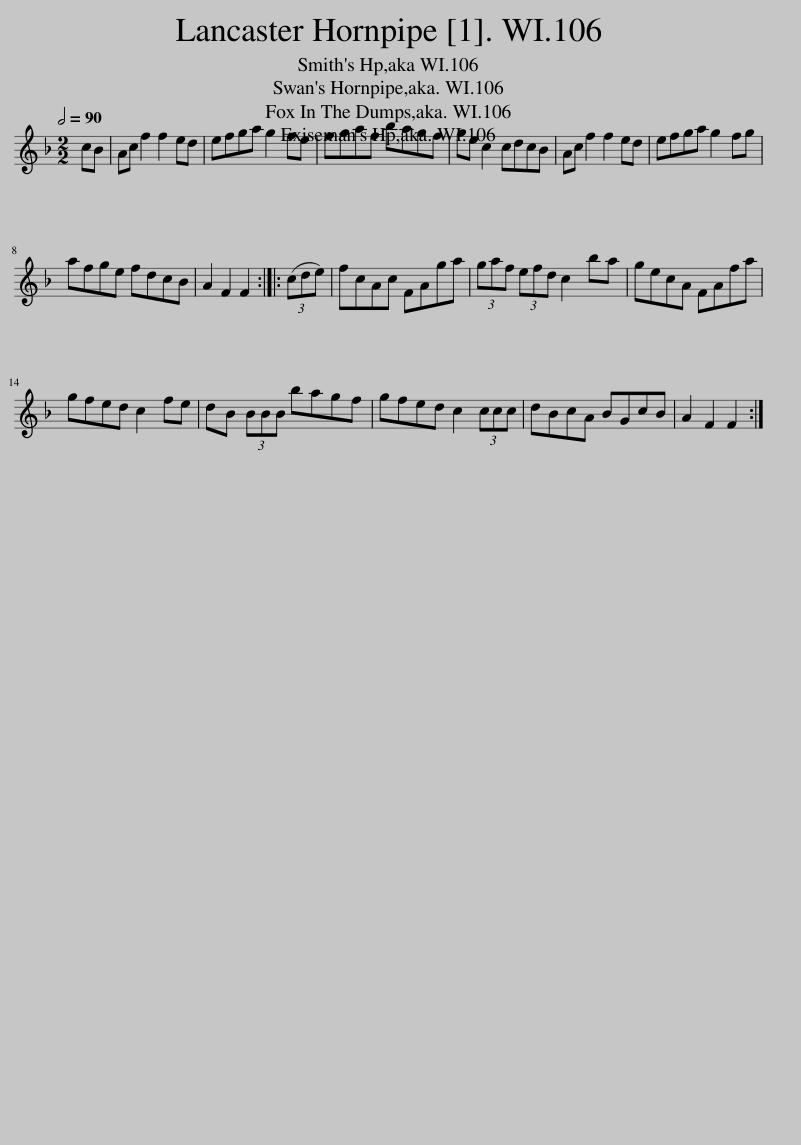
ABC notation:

X:1
L:1/8
Q:1/2=90
M:2/2
I:linebreak $
K:F
V:1 treble
V:1
 cB | Ac f2 f2 ed | efga g2 fe | fgaf bagf | ge c2 cdcB | %5
 Ac f2 f2 ed | efga g2 fg |$ afge fdcB | A2 F2 F2 :: (3(cde) | %10
 fcAc FAga | (3gaf (3efd c2 ba | gecA FAfa |$ gfed c2 fe | dB (3BBB bagf | %15
 gfed c2 (3ccc | dBcA BGcB | A2 F2 F2 :| %18
